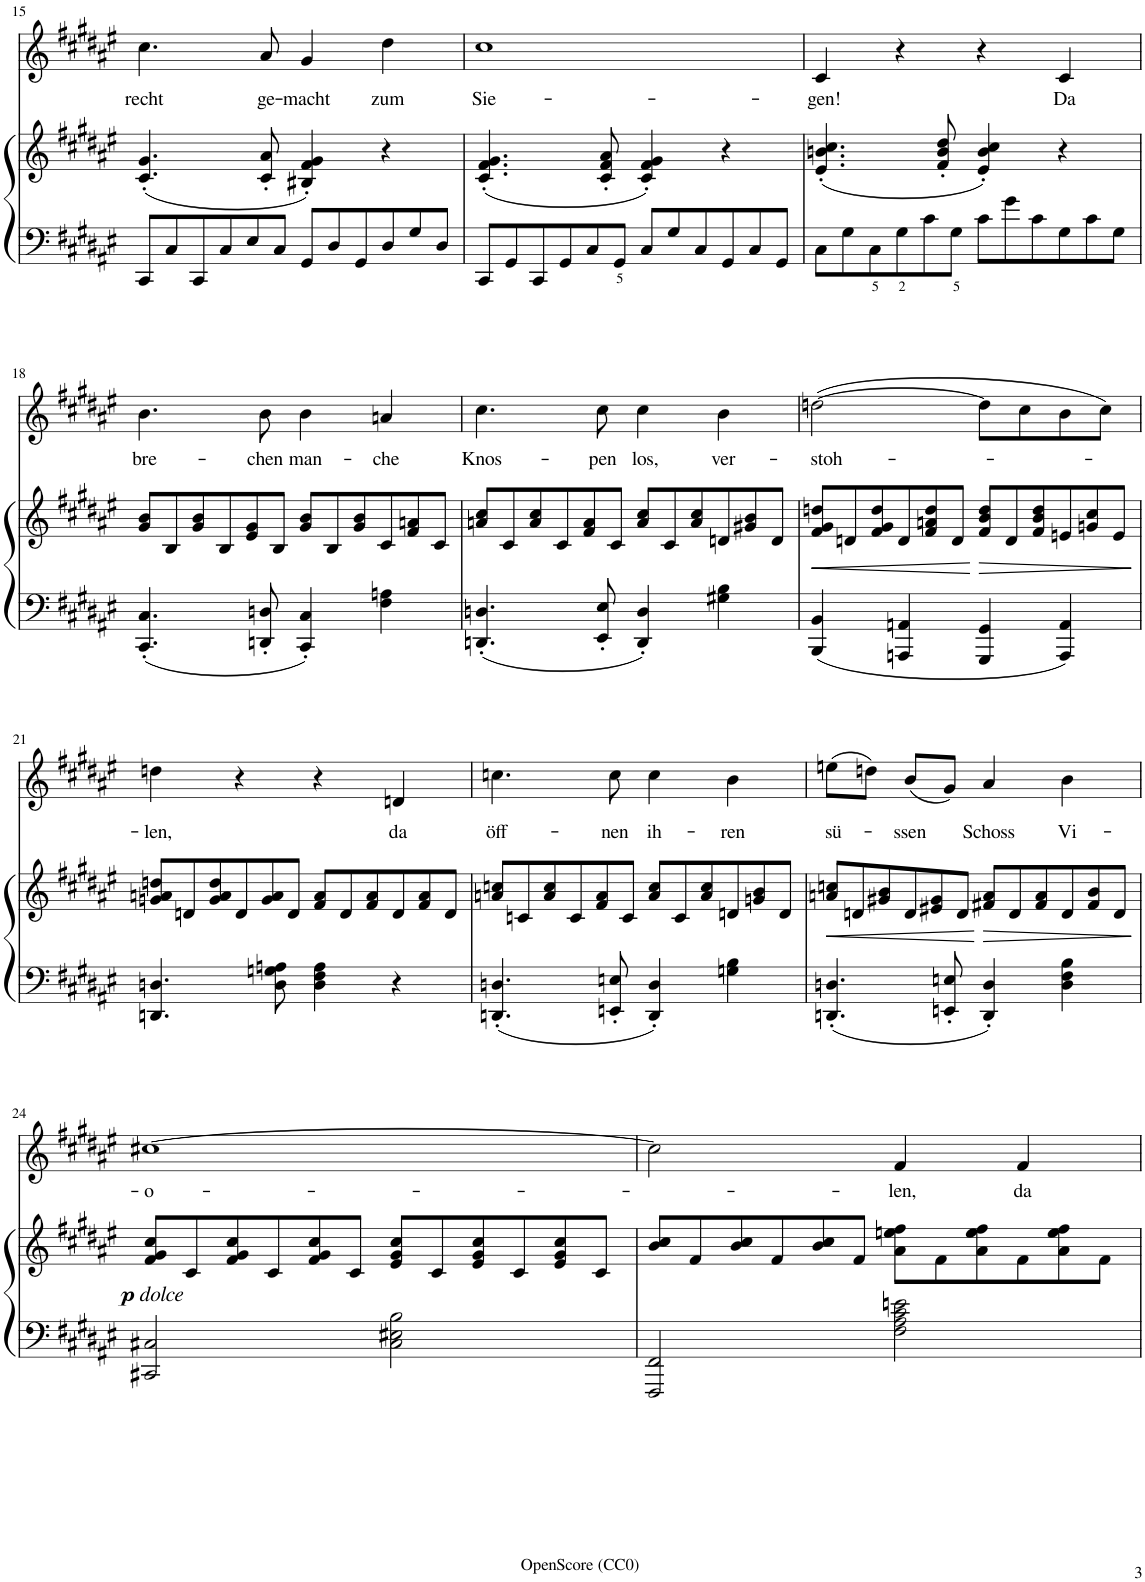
**kern	**kern	**dynam	**kern	**text
*part2	*part2	*part2	*part1	*part1
*staff3	*staff2	*staff2/3	*staff1	*staff1
*I"Pianoforte	*	*	*I"Singstimme Voice	*
*I'Pno	*	*	*	*
!!LO:PB:g=z
*clefF4	*clefG2	*	*clefG2	*
*k[f#c#g#d#a#e#]	*k[f#c#g#d#a#e#]	*	*k[f#c#g#d#a#e#]	*
*M4/4	*M4/4	*	*M4/4	*
*met(c)	*met(c)	*	*met(c)	*
=15	=15	=15	=15	=15
!	!	!	!	!LO:LY:b
12CC#/L	(4.c#/' 4.g#/'	.	4.cc#\	recht
12C#/	.	.	.	.
12CC#/	.	.	.	.
12C#/	.	.	.	.
12E#/	.	.	.	.
!	!	!	!	!LO:LY:b
.	8c#/' 8a#/'	.	8a#/	ge-
12C#/J	.	.	.	.
!	!	!	!	!LO:LY:b
12GG#/L	4B#X/' 4f#/' 4g#/')	.	4g#/	-macht
12D#/	.	.	.	.
12GG#/	.	.	.	.
!	!	!	!	!LO:LY:b
12D#/	4r	.	4dd#\	zum
12G#/	.	.	.	.
12D#/J	.	.	.	.
=16	=16	=16	=16	=16
!	!	!	!	!LO:LY:b
12CC#/L	(4.c#/' 4.f#/' 4.g#/'	.	1cc#	Sie-
12GG#/	.	.	.	.
12CC#/	.	.	.	.
12GG#/	.	.	.	.
12C#/	.	.	.	.
.	8c#/' 8f#/' 8a#/'	.	.	.
12GG#/J	.	.	.	.
12C#/L	4c#/' 4f#/' 4g#/')	.	.	.
12G#/	.	.	.	.
12C#/	.	.	.	.
12GG#/	4r	.	.	.
12C#/	.	.	.	.
12GG#/J	.	.	.	.
=17	=17	=17	=17	=17
!	!	!	!	!LO:LY:b
12C#\L	(4.e#/' 4.bn/' 4.cc#/'	.	4c#/	-gen!
12G#\	.	.	.	.
12C#\	.	.	.	.
12G#\	.	.	4r	.
12c#\	.	.	.	.
.	8f#/' 8b/' 8dd#/'	.	.	.
12G#\J	.	.	.	.
12c#\L	4e#/' 4b/' 4cc#/')	.	4r	.
12g#\	.	.	.	.
12c#\	.	.	.	.
!	!	!	!	!LO:LY:b
12G#\	4r	.	4c#/	Da
12c#\	.	.	.	.
12G#\J	.	.	.	.
!!LO:LB:g=z
=18	=18	=18	=18	=18
!	!	!	!	!LO:LY:b
4.CC#/' 4.C#/'	12g#/ 12b/L	.	4.b\	bre-
.	12B/	.	.	.
.	12g#/ 12b/	.	.	.
.	12B/	.	.	.
.	12e#/ 12g#/	.	.	.
!	!	!	!	!LO:LY:b
8DDn/' 8Dn/'	.	.	8b\	-chen
.	12B/J	.	.	.
!	!	!	!	!LO:LY:b
4CC#/' 4C#/'	12g#/ 12b/L	.	4b\	man-
.	12B/	.	.	.
.	12g#/ 12b/	.	.	.
!	!	!	!	!LO:LY:b
4F#\ 4An\	12c#/	.	4an/	-che
.	12f#/ 12an/	.	.	.
.	12c#/J	.	.	.
=19	=19	=19	=19	=19
!	!	!	!	!LO:LY:b
4.DDn/' 4.Dn/'	12an/ 12cc#/L	.	4.cc#\	Knos-
.	12c#/	.	.	.
.	12a/ 12cc#/	.	.	.
.	12c#/	.	.	.
.	12f#/ 12a/	.	.	.
!	!	!	!	!LO:LY:b
8EE#/' 8E#/'	.	.	8cc#\	-pen
.	12c#/J	.	.	.
!	!	!	!	!LO:LY:b
4DD/' 4D/'	12a/ 12cc#/L	.	4cc#\	los,
.	12c#/	.	.	.
.	12a/ 12cc#/	.	.	.
!	!	!	!	!LO:LY:b
4G#X\ 4B\	12dn/	.	4b\	ver-
.	12g#X/ 12b/	.	.	.
.	12d/J	.	.	.
=20	=20	=20	=20	=20
!	!	!LO:HP:b	!	!LO:LY:b
4BBB/ 4BB/	12f#/ 12g#/ 12ddn/L	<	([2ddn\	-stoh-
.	12dn/	.	.	.
.	12f#/ 12g#/ 12dd/	.	.	.
4AAAn/ 4AAn/	12d/	.	.	.
.	12f#/ 12an/ 12dd/	.	.	.
.	12d/J	.	.	.
!	!	!LO:HP:n=1:b	!	!
4GGG#/ 4GG#/	12f#/ 12b/ 12dd/L	[ >	8dd\L]	.
.	12d/	.	.	.
.	.	.	8cc#\	.
.	12f#/ 12b/ 12dd/	.	.	.
4AAA/ 4AA/	12en/	.	8b\	.
.	12gn/ 12cc#/	.	.	.
.	.	.	8cc#\J)	.
.	12e/J	.	.	.
.	.	]	.	.
!!LO:LB:g=z
=21	=21	=21	=21	=21
!	!	!	!	!LO:LY:b
4.DDn/ 4.Dn/	12gn/ 12an/ 12ddn/L	.	4ddn\	-len,
.	12dn/	.	.	.
.	12g/ 12a/ 12dd/	.	.	.
.	12d/	.	4r	.
.	12g/ 12a/	.	.	.
8D\ 8Gn\ 8An\	.	.	.	.
.	12d/J	.	.	.
4D\ 4F#\ 4A\	12f#/ 12a/L	.	4r	.
.	12d/	.	.	.
.	12f#/ 12a/	.	.	.
!	!	!	!	!LO:LY:b
4r	12d/	.	4dn/	da
.	12f#/ 12a/	.	.	.
.	12d/J	.	.	.
=22	=22	=22	=22	=22
!	!	!	!	!LO:LY:b
4.DDn/' 4.Dn/'	12an/ 12ccn/L	.	4.ccn\	öff-
.	12cn/	.	.	.
.	12a/ 12cc/	.	.	.
.	12c/	.	.	.
.	12f#/ 12a/	.	.	.
!	!	!	!	!LO:LY:b
8EEn/' 8En/'	.	.	8cc\	-nen
.	12c/J	.	.	.
!	!	!	!	!LO:LY:b
4DD/' 4D/'	12a/ 12cc/L	.	4cc\	ih-
.	12c/	.	.	.
.	12a/ 12cc/	.	.	.
!	!	!	!	!LO:LY:b
4Gn\ 4B\	12dn/	.	4b\	-ren
.	12gn/ 12b/	.	.	.
.	12d/J	.	.	.
=23	=23	=23	=23	=23
!	!	!LO:HP:b	!	!LO:LY:b
4.DDn/' 4.Dn/'	12an/ 12ccn/L	<	(8een\L	sü-
.	12dn/	.	.	.
.	.	.	8ddn\J)	.
.	12g#X/ 12b/	.	.	.
!	!	!	!	!LO:LY:b
.	12d/	.	(8b/L	-ssen
.	12e#X/ 12g#/	.	.	.
8EEn/' 8En/'	.	.	8g#/J)	.
.	12d/J	.	.	.
!	!	!LO:HP:n=1:b	!	!LO:LY:b
4DD/' 4D/'	12f#X/ 12a/L	[ >	4a#/	Schoss
.	12d/	.	.	.
.	12f#/ 12a/	.	.	.
!	!	!	!	!LO:LY:b
4D\ 4F#\ 4B\	12d/	.	4b\	Vi-
.	12f#/ 12b/	.	.	.
.	12d/J	.	.	.
.	.	]	.	.
!!LO:LB:g=z
=24	=24	=24	=24	=24
!	!	!LO:DY:b	!	!LO:LY:b
!	!	!LO:DY:n=1:b	!	!
2CC#X/ 2C#X/	12f#/ 12g#/ 12cc#/L	p other-dynamics	[1cc#X	-o-
.	12c#/	.	.	.
.	12f#/ 12g#/ 12cc#/	.	.	.
.	12c#/	.	.	.
.	12f#/ 12g#/ 12cc#/	.	.	.
.	12c#/J	.	.	.
2C#\ 2E#X\ 2B\	12e#/ 12g#/ 12cc#/L	.	.	.
.	12c#/	.	.	.
.	12e#/ 12g#/ 12cc#/	.	.	.
.	12c#/	.	.	.
.	12e#/ 12g#/ 12cc#/	.	.	.
.	12c#/J	.	.	.
=25	=25	=25	=25	=25
2FFF#/ 2FF#/	12b/ 12cc#/L	.	2cc#\]	.
.	12f#/	.	.	.
.	12b/ 12cc#/	.	.	.
.	12f#/	.	.	.
.	12b/ 12cc#/	.	.	.
.	12f#/J	.	.	.
!	!	!	!	!LO:LY:b
2F#\ 2A#\ 2c#\ 2en\	12a#\ 12een\ 12ff#\L	.	4f#/	-len,
.	12f#\	.	.	.
.	12a#\ 12ee\ 12ff#\	.	.	.
!	!	!	!	!LO:LY:b
.	12f#\	.	4f#/	da
.	12a#\ 12ee\ 12ff#\	.	.	.
.	12f#\J	.	.	.
=	=	=	=	=
*-	*-	*-	*-	*-
